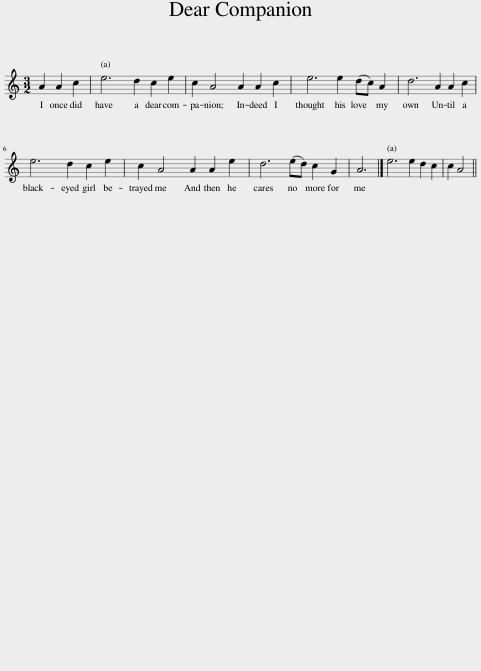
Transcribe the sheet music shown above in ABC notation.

X:1
L:1/8
M:3/2
I:linebreak $
K:C
V:1 treble
V:1
 A2 A2 c2 | e6 d2 c2 e2 | c2 A4 A2 A2 c2 | e6 e2 (dc) A2 | d6 A2 A2 c2 |$ %5
 e6 d2 c2 e2 | c2 A4 A2 A2 e2 | d6 (ed) c2 G2 | A6 |] e6 e2 d2 c2 | %10
 c2 A4 || %11
